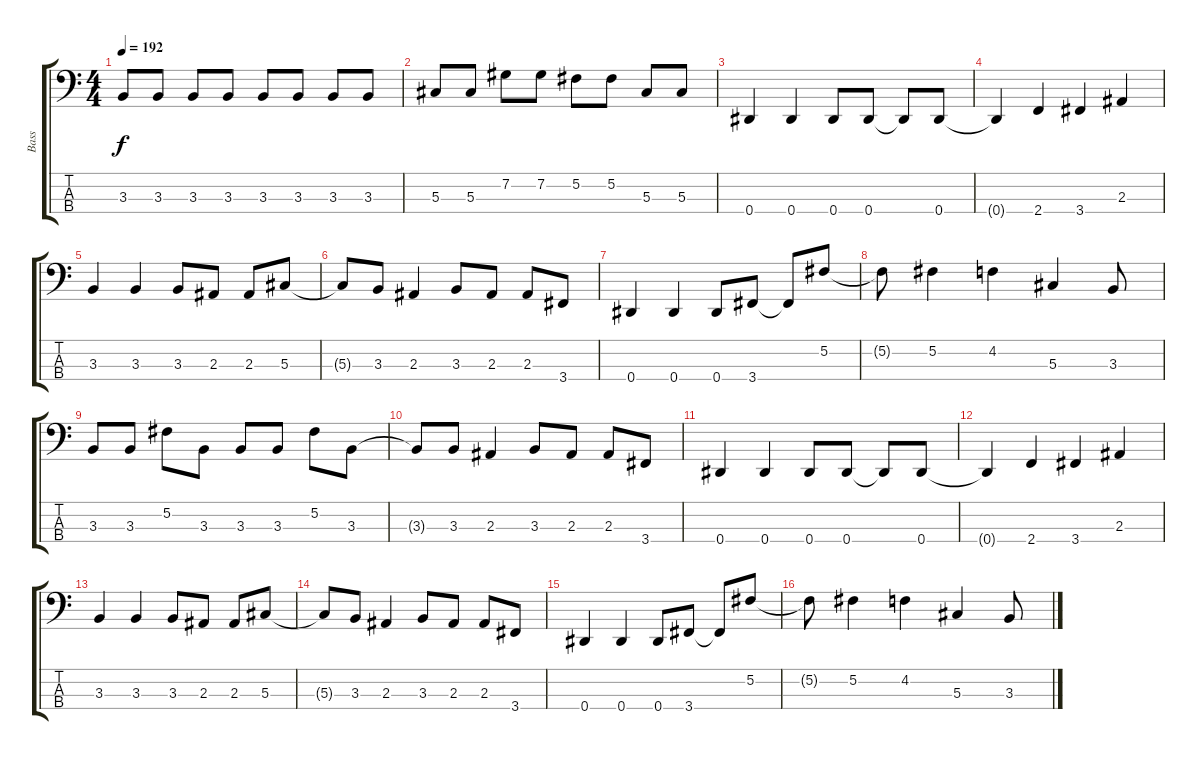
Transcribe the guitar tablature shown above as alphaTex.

\track ("Bass" "Bass") {instrument electricbasspick}
\staff {score tabs}
\tuning (Gb2 Db2 Ab1 Eb1) {hide}
\ts (4 4)
\tempo 192
\clef f4
\ks c
3.3.8{dy f} 3.3.8 3.3.8 3.3.8 3.3.8 3.3.8 3.3.8 3.3.8 |
5.3.8 5.3.8 7.2.8 7.2.8 5.2.8 5.2.8 5.3.8 5.3.8 |
0.4.4 0.4.4 0.4.8 0.4.8 0.4{t}.8 0.4.8 |
0.4{t}.4 2.4.4 3.4.4 2.3.4 |
3.3.4 3.3.4 3.3.8 2.3.8 2.3.8 5.3.8 |
5.3{t}.8 3.3.8 2.3.4 3.3.8 2.3.8 2.3.8 3.4.8 |
0.4.4 0.4.4 0.4.8 3.4.8 3.4{t}.8 5.2.8 |
5.2{t}.8 5.2.4 4.2.4 5.3.4 3.3.8 |
3.3.8 3.3.8 5.2.8 3.3.8 3.3.8 3.3.8 5.2.8 3.3.8 |
3.3{t}.8 3.3.8 2.3.4 3.3.8 2.3.8 2.3.8 3.4.8 |
0.4.4 0.4.4 0.4.8 0.4.8 0.4{t}.8 0.4.8 |
0.4{t}.4 2.4.4 3.4.4 2.3.4 |
3.3.4 3.3.4 3.3.8 2.3.8 2.3.8 5.3.8 |
5.3{t}.8 3.3.8 2.3.4 3.3.8 2.3.8 2.3.8 3.4.8 |
0.4.4 0.4.4 0.4.8 3.4.8 3.4{t}.8 5.2.8 |
5.2{t}.8 5.2.4 4.2.4 5.3.4 3.3.8
